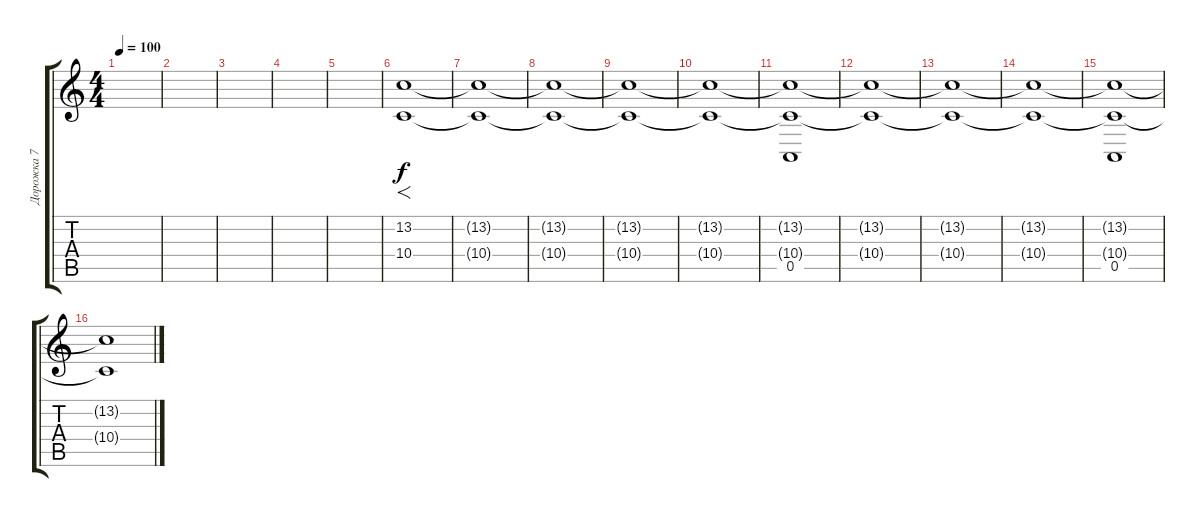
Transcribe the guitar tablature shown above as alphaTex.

\track ("Дорожка 7" "Дорожка 7") {instrument fx4atmosphere}
\staff {score tabs}
\tuning (E4 B3 G3 D3 A2 E2) {hide}
\ts (4 4)
\tempo 100
\clef g2
\ks c
|
|
|
|
|
(13.2 10.4).1{f} |
(13.2{t} 10.4{t}).1 |
(13.2{t} 10.4{t}).1 |
(13.2{t} 10.4{t}).1 |
(13.2{t} 10.4{t}).1 |
(13.2{t} 10.4{t} 0.5).1 |
(13.2{t} 10.4{t}).1 |
(13.2{t} 10.4{t}).1 |
(13.2{t} 10.4{t}).1 |
(13.2{t} 10.4{t} 0.5).1 |
(13.2{t} 10.4{t}).1
